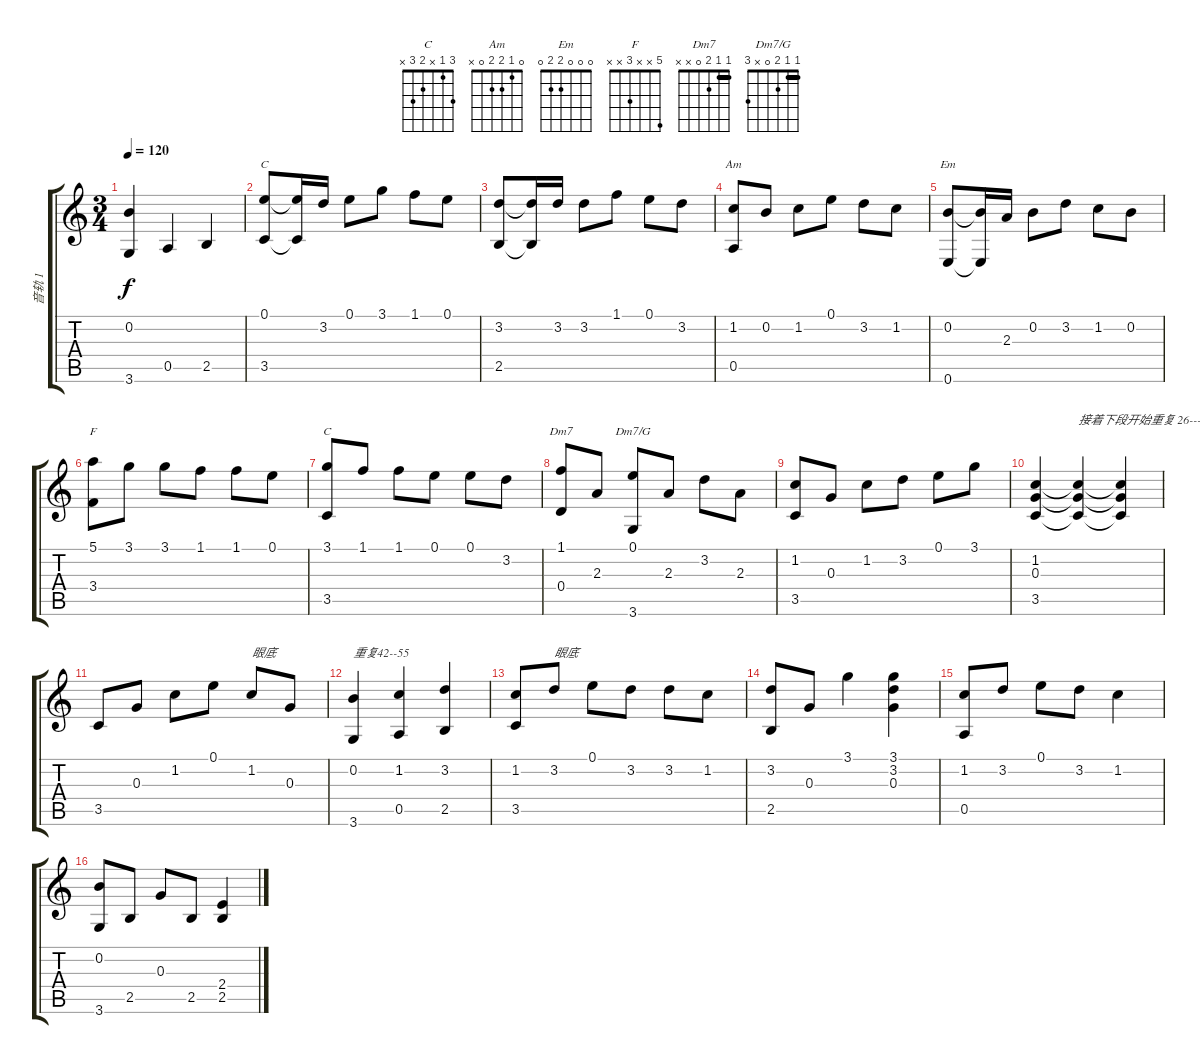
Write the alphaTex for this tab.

\track ("音轨 1" "音轨 1") {instrument acousticguitarnylon}
\staff {score tabs}
\tuning (E4 B3 G3 D3 A2 E2) {hide}
\chord ("C" 0 1 0 2 3 x)
\chord ("Am" 0 1 2 2 0 x)
\chord ("Em" 0 0 0 2 2 0)
\chord ("F" 5 x x 3 x x)
\chord ("C" 3 1 x 2 3 x)
\chord ("Dm7" 1 1 2 0 x x) {barre 1}
\chord ("Dm7/G" 1 1 2 0 x 3) {barre 1}
\ts (3 4)
\tempo 120
\clef g2
\ks c
(0.2 3.6).4{dy f} 0.5.4 2.5.4 |
(0.1 3.5).8{ch "C"} (0.1{t} 3.5{t}).16 3.2.16 0.1.8 3.1.8 1.1.8 0.1.8 |
(3.2 2.5).8 (3.2{t} 2.5{t}).16 3.2.16 3.2.8 1.1.8 0.1.8 3.2.8 |
(1.2 0.5).8{ch "Am"} 0.2.8 1.2.8 0.1.8 3.2.8 1.2.8 |
(0.2 0.6).8{ch "Em"} (0.2{t} 0.6{t}).16 2.3.16 0.2.8 3.2.8 1.2.8 0.2.8 |
(5.1 3.4).8{ch "F"} 3.1.8 3.1.8 1.1.8 1.1.8 0.1.8 |
(3.1 3.5).8{ch "C"} 1.1.8 1.1.8 0.1.8 0.1.8 3.2.8 |
(1.1 0.4).8{ch "Dm7"} 2.3.8 (0.1 3.6).8{ch "Dm7/G"} 2.3.8 3.2.8 2.3.8 |
(1.2 3.5).8 0.3.8 1.2.8 3.2.8 0.1.8 3.1.8 |
(1.2 0.3 3.5).4 (1.2{t} 0.3{t} 3.5{t}).4{txt "接着下段开始重复 26-----55小节"} (1.2{t} 0.3{t} 3.5{t}).4 |
3.5.8 0.3.8 1.2.8 0.1.8 1.2.8{txt "眼底"} 0.3.8 |
(0.2 3.6).4{txt "重复42--55"} (1.2 0.5).4 (3.2 2.5).4 |
(1.2 3.5).8 3.2.8{txt "眼底"} 0.1.8 3.2.8 3.2.8 1.2.8 |
(3.2 2.5).8 0.3.8 3.1.4 (3.1 3.2 0.3).4 |
(1.2 0.5).8 3.2.8 0.1.8 3.2.8 1.2.4 |
(0.2 3.6).8 2.5.8 0.3.8 2.5.8 (2.4 2.5).4
